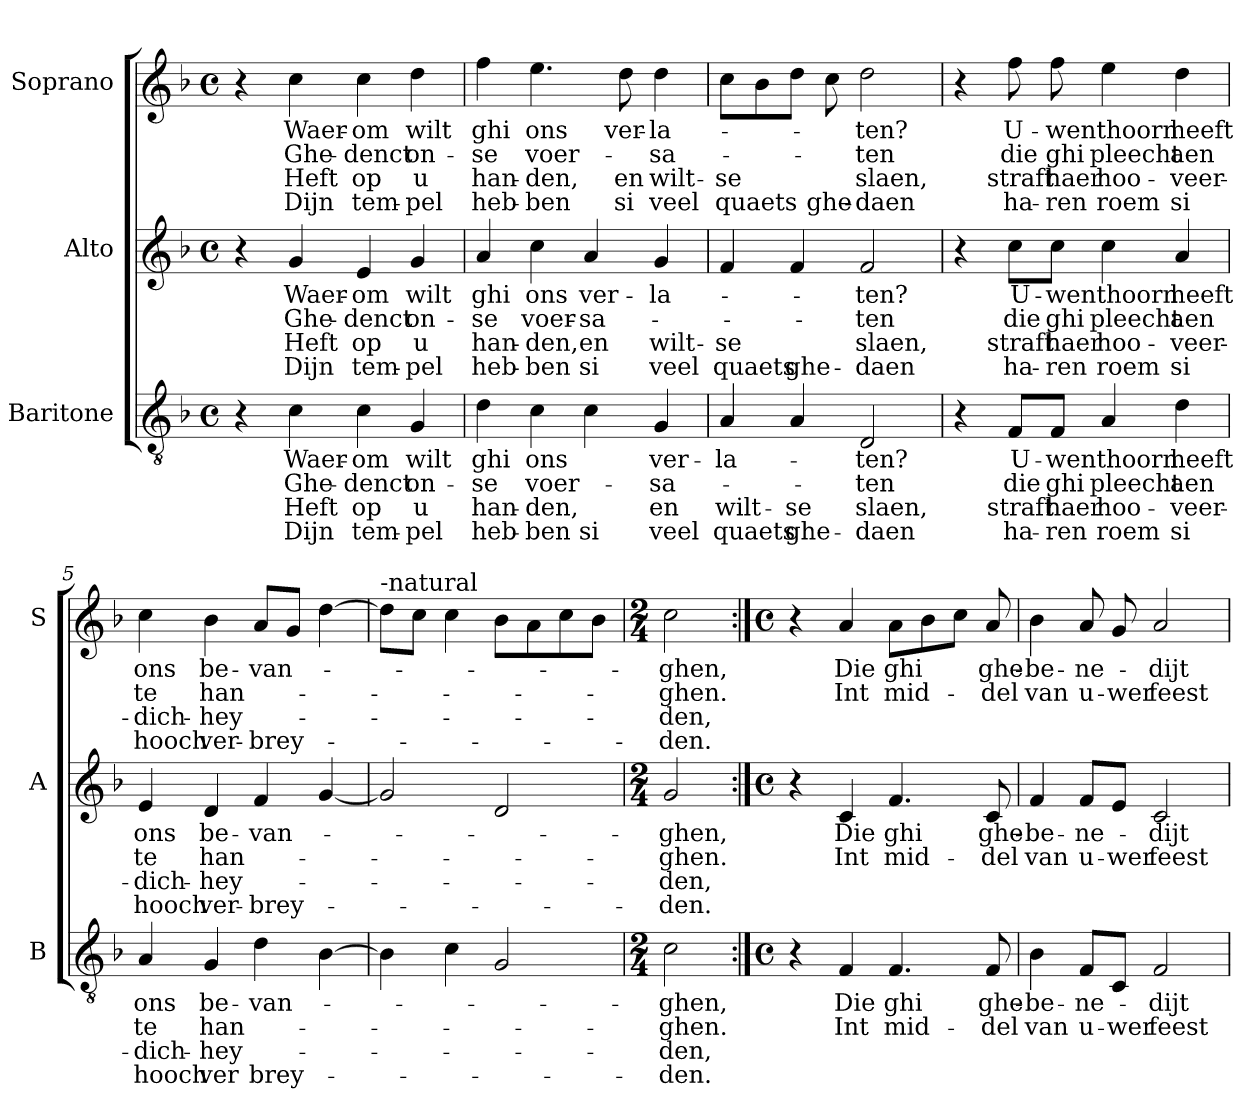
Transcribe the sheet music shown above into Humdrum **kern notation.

**kern	**text	**text	**text	**text	**kern	**text	**text	**text	**text	**kern	**text	**text	**text	**text
*part3	*part3	*part3	*part3	*part3	*part2	*part2	*part2	*part2	*part2	*part1	*part1	*part1	*part1	*part1
*staff3	*staff3	*staff3	*staff3	*staff3	*staff2	*staff2	*staff2	*staff2	*staff2	*staff1	*staff1	*staff1	*staff1	*staff1
*I"Baritone	*	*	*	*	*I"Alto	*	*	*	*	*I"Soprano	*	*	*	*
*I'B	*	*	*	*	*I'A	*	*	*	*	*I'S	*	*	*	*
*clefGv2	*	*	*	*	*clefG2	*	*	*	*	*clefG2	*	*	*	*
*k[b-]	*	*	*	*	*k[b-]	*	*	*	*	*k[b-]	*	*	*	*
*F:	*	*	*	*	*F:	*	*	*	*	*F:	*	*	*	*
*M4/4	*	*	*	*	*M4/4	*	*	*	*	*M4/4	*	*	*	*
*met(c)	*	*	*	*	*met(c)	*	*	*	*	*met(c)	*	*	*	*
=1	=1	=1	=1	=1	=1	=1	=1	=1	=1	=1	=1	=1	=1	=1
!	!LO:LY:b	!	!LO:LY:b	!	!	!LO:LY:b	!	!LO:LY:b	!	!	!LO:LY:b	!	!LO:LY:b	!
4r	1)	.	2)	.	4r	1)	.	2)	.	4r	1)	.	2)	.
!	!LO:LY:b	!LO:LY:b	!LO:LY:b	!LO:LY:b	!	!LO:LY:b	!LO:LY:b	!LO:LY:b	!LO:LY:b	!	!LO:LY:b	!LO:LY:b	!LO:LY:b	!LO:LY:b
4c\	Waer-	Ghe-	Heft	Dijn	4g/	Waer-	Ghe-	Heft	Dijn	4cc\	Waer-	Ghe-	Heft	Dijn
!	!LO:LY:b	!LO:LY:b	!LO:LY:b	!LO:LY:b	!	!LO:LY:b	!LO:LY:b	!LO:LY:b	!LO:LY:b	!	!LO:LY:b	!LO:LY:b	!LO:LY:b	!LO:LY:b
4c\	-om	-denct	op	tem-	4e/	-om	-denct	op	tem-	4cc\	-om	-denct	op	tem-
!	!LO:LY:b	!LO:LY:b	!LO:LY:b	!LO:LY:b	!	!LO:LY:b	!LO:LY:b	!LO:LY:b	!LO:LY:b	!	!LO:LY:b	!LO:LY:b	!LO:LY:b	!LO:LY:b
4G/	wilt	on-	u	-pel	4g/	wilt	on-	u	-pel	4dd\	wilt	on-	u	-pel
=2	=2	=2	=2	=2	=2	=2	=2	=2	=2	=2	=2	=2	=2	=2
!	!LO:LY:b	!LO:LY:b	!LO:LY:b	!LO:LY:b	!	!LO:LY:b	!LO:LY:b	!LO:LY:b	!LO:LY:b	!	!LO:LY:b	!LO:LY:b	!LO:LY:b	!LO:LY:b
4d\	ghi	-se	han-	heb-	4a/	ghi	-se	han-	heb-	4ff\	ghi	-se	han-	heb-
!	!LO:LY:b	!LO:LY:b	!LO:LY:b	!LO:LY:b	!	!LO:LY:b	!LO:LY:b	!LO:LY:b	!LO:LY:b	!	!LO:LY:b	!LO:LY:b	!LO:LY:b	!LO:LY:b
4c\	ons	voer-	-den,	-ben	4cc\	ons	voer-	-den,	-ben	4.ee\	ons	voer-	-den,	-ben
!	!	!	!	!LO:LY:b	!	!LO:LY:b	!LO:LY:b	!LO:LY:b	!LO:LY:b	!	!	!	!	!
4c\	.	.	.	si	4a/	ver-	-sa-	en	si	.	.	.	.	.
!	!	!	!	!	!	!	!	!	!	!	!LO:LY:b	!	!LO:LY:b	!LO:LY:b
.	.	.	.	.	.	.	.	.	.	8dd\	ver-	.	en	si
!	!LO:LY:b	!LO:LY:b	!LO:LY:b	!LO:LY:b	!	!LO:LY:b	!	!LO:LY:b	!LO:LY:b	!	!LO:LY:b	!LO:LY:b	!LO:LY:b	!LO:LY:b
4G/	ver-	-sa-	en	veel	4g/	-la-	.	wilt-	veel	4dd\	-la-	-sa-	wilt-	veel
=3	=3	=3	=3	=3	=3	=3	=3	=3	=3	=3	=3	=3	=3	=3
!	!LO:LY:b	!	!LO:LY:b	!LO:LY:b	!	!	!	!LO:LY:b	!LO:LY:b	!	!	!	!LO:LY:b	!LO:LY:b
4A/	-la-	.	wilt-	quaets	4f/	.	.	-se	quaets	8cc\L	.	.	-se	quaets
.	.	.	.	.	.	.	.	.	.	8b-\	.	.	.	.
!	!	!	!LO:LY:b	!LO:LY:b	!	!	!	!	!LO:LY:b	!	!	!	!	!
4A/	.	.	-se	ghe-	4f/	.	.	.	ghe-	8dd\J	.	.	.	.
!	!	!	!	!	!	!	!	!	!	!	!	!	!	!LO:LY:b
.	.	.	.	.	.	.	.	.	.	8cc\	.	.	.	ghe-
!	!LO:LY:b	!LO:LY:b	!LO:LY:b	!LO:LY:b	!	!LO:LY:b	!LO:LY:b	!LO:LY:b	!LO:LY:b	!	!LO:LY:b	!LO:LY:b	!LO:LY:b	!LO:LY:b
2D/	-ten?	-ten	slaen,	-daen	2f/	-ten?	-ten	slaen,	-daen	2dd\	-ten?	-ten	slaen,	-daen
=4	=4	=4	=4	=4	=4	=4	=4	=4	=4	=4	=4	=4	=4	=4
4r	.	.	.	.	4r	.	.	.	.	4r	.	.	.	.
!	!LO:LY:b	!LO:LY:b	!LO:LY:b	!LO:LY:b	!	!LO:LY:b	!LO:LY:b	!LO:LY:b	!LO:LY:b	!	!LO:LY:b	!LO:LY:b	!LO:LY:b	!LO:LY:b
8F/L	U-	die	straft	ha-	8cc\L	U-	die	straft	ha-	8ff\	U-	die	straft	ha-
!	!LO:LY:b	!LO:LY:b	!LO:LY:b	!LO:LY:b	!	!LO:LY:b	!LO:LY:b	!LO:LY:b	!LO:LY:b	!	!LO:LY:b	!LO:LY:b	!LO:LY:b	!LO:LY:b
8F/J	-wen	ghi	haer	-ren	8cc\J	-wen	ghi	haer	-ren	8ff\	-wen	ghi	haer	-ren
!	!LO:LY:b	!LO:LY:b	!LO:LY:b	!LO:LY:b	!	!LO:LY:b	!LO:LY:b	!LO:LY:b	!LO:LY:b	!	!LO:LY:b	!LO:LY:b	!LO:LY:b	!LO:LY:b
4A/	thoorn	pleecht	hoo-	roem	4cc\	thoorn	pleecht	hoo-	roem	4ee\	thoorn	pleecht	hoo-	roem
!	!LO:LY:b	!LO:LY:b	!LO:LY:b	!LO:LY:b	!	!LO:LY:b	!LO:LY:b	!LO:LY:b	!LO:LY:b	!	!LO:LY:b	!LO:LY:b	!LO:LY:b	!LO:LY:b
4d\	heeft	aen	-veer-	si	4a/	heeft	aen	-veer-	si	4dd\	heeft	aen	-veer-	si
!!LO:LB:g=z
=5	=5	=5	=5	=5	=5	=5	=5	=5	=5	=5	=5	=5	=5	=5
!	!LO:LY:b	!LO:LY:b	!LO:LY:b	!LO:LY:b	!	!LO:LY:b	!LO:LY:b	!LO:LY:b	!LO:LY:b	!	!LO:LY:b	!LO:LY:b	!LO:LY:b	!LO:LY:b
4A/	ons	te	-dich-	hooch	4e/	ons	te	-dich-	hooch	4cc\	ons	te	-dich-	hooch
!	!LO:LY:b	!LO:LY:b	!LO:LY:b	!LO:LY:b	!	!LO:LY:b	!LO:LY:b	!LO:LY:b	!LO:LY:b	!	!LO:LY:b	!LO:LY:b	!LO:LY:b	!LO:LY:b
4G/	be-	han-	-hey-	ver	4d/	be-	han-	-hey-	ver-	4b-\	be-	han-	-hey-	ver-
!	!LO:LY:b	!	!	!LO:LY:b	!	!LO:LY:b	!	!	!LO:LY:b	!	!LO:LY:b	!	!	!LO:LY:b
4d\	-van-	.	.	brey-	4f/	-van-	.	.	-brey-	8a/L	-van-	.	.	-brey-
.	.	.	.	.	.	.	.	.	.	8g/J	.	.	.	.
[4B-\	.	.	.	.	[4g/	.	.	.	.	[4dd\	.	.	.	.
=6	=6	=6	=6	=6	=6	=6	=6	=6	=6	=6	=6	=6	=6	=6
!	!	!	!	!	!	!	!	!	!	!LO:TX:a:t=-natural	!	!	!	!
4B-\]	.	.	.	.	2g/]	.	.	.	.	8dd\L]	.	.	.	.
.	.	.	.	.	.	.	.	.	.	8cc\J	.	.	.	.
4c\	.	.	.	.	.	.	.	.	.	4cc\	.	.	.	.
2G/	.	.	.	.	2d/	.	.	.	.	8b-\L	.	.	.	.
.	.	.	.	.	.	.	.	.	.	8a\	.	.	.	.
.	.	.	.	.	.	.	.	.	.	8cc\	.	.	.	.
.	.	.	.	.	.	.	.	.	.	8b-\J	.	.	.	.
=7	=7	=7	=7	=7	=7	=7	=7	=7	=7	=7	=7	=7	=7	=7
*M2/4	*	*	*	*	*M2/4	*	*	*	*	*M2/4	*	*	*	*
!	!LO:LY:b	!LO:LY:b	!LO:LY:b	!LO:LY:b	!	!LO:LY:b	!LO:LY:b	!LO:LY:b	!LO:LY:b	!	!LO:LY:b	!LO:LY:b	!LO:LY:b	!LO:LY:b
2c\	-ghen,	-ghen.	-den,	-den.	2g/	-ghen,	-ghen.	-den,	-den.	2cc\	-ghen,	-ghen.	-den,	-den.
=8:|!	=8:|!	=8:|!	=8:|!	=8:|!	=8:|!	=8:|!	=8:|!	=8:|!	=8:|!	=8:|!	=8:|!	=8:|!	=8:|!	=8:|!
*M4/4	*	*	*	*	*M4/4	*	*	*	*	*M4/4	*	*	*	*
*met(c)	*	*	*	*	*met(c)	*	*	*	*	*met(c)	*	*	*	*
4r	.	.	.	.	4r	.	.	.	.	4r	.	.	.	.
!	!LO:LY:b	!LO:LY:b	!	!	!	!LO:LY:b	!LO:LY:b	!	!	!	!LO:LY:b	!LO:LY:b	!	!
4F/	Die	Int	.	.	4c/	Die	Int	.	.	4a/	Die	Int	.	.
!	!LO:LY:b	!LO:LY:b	!	!	!	!LO:LY:b	!LO:LY:b	!	!	!	!LO:LY:b	!LO:LY:b	!	!
4.F/	ghi	mid-	.	.	4.f/	ghi	mid-	.	.	8a\L	ghi	mid-	.	.
.	.	.	.	.	.	.	.	.	.	8b-\	.	.	.	.
.	.	.	.	.	.	.	.	.	.	8cc\J	.	.	.	.
!	!LO:LY:b	!LO:LY:b	!	!	!	!LO:LY:b	!LO:LY:b	!	!	!	!LO:LY:b	!LO:LY:b	!	!
8F/	ghe-	-del	.	.	8c/	ghe-	-del	.	.	8a/	ghe-	-del	.	.
=9	=9	=9	=9	=9	=9	=9	=9	=9	=9	=9	=9	=9	=9	=9
!	!LO:LY:b	!LO:LY:b	!	!	!	!LO:LY:b	!LO:LY:b	!	!	!	!LO:LY:b	!LO:LY:b	!	!
4B-\	-be-	van	.	.	4f/	-be-	van	.	.	4b-\	-be-	van	.	.
!	!LO:LY:b	!LO:LY:b	!	!	!	!LO:LY:b	!LO:LY:b	!	!	!	!LO:LY:b	!LO:LY:b	!	!
8F/L	-ne-	u-	.	.	8f/L	-ne-	u-	.	.	8a/	-ne-	u-	.	.
!	!	!LO:LY:b	!	!	!	!	!LO:LY:b	!	!	!	!	!LO:LY:b	!	!
8C/J	.	-wer	.	.	8e/J	.	-wer	.	.	8g/	.	-wer	.	.
!	!LO:LY:b	!LO:LY:b	!	!	!	!LO:LY:b	!LO:LY:b	!	!	!	!LO:LY:b	!LO:LY:b	!	!
2F/	-dijt	feest	.	.	2c/	-dijt	feest	.	.	2a/	-dijt	feest	.	.
=	=	=	=	=	=	=	=	=	=	=	=	=	=	=
*-	*-	*-	*-	*-	*-	*-	*-	*-	*-	*-	*-	*-	*-	*-
